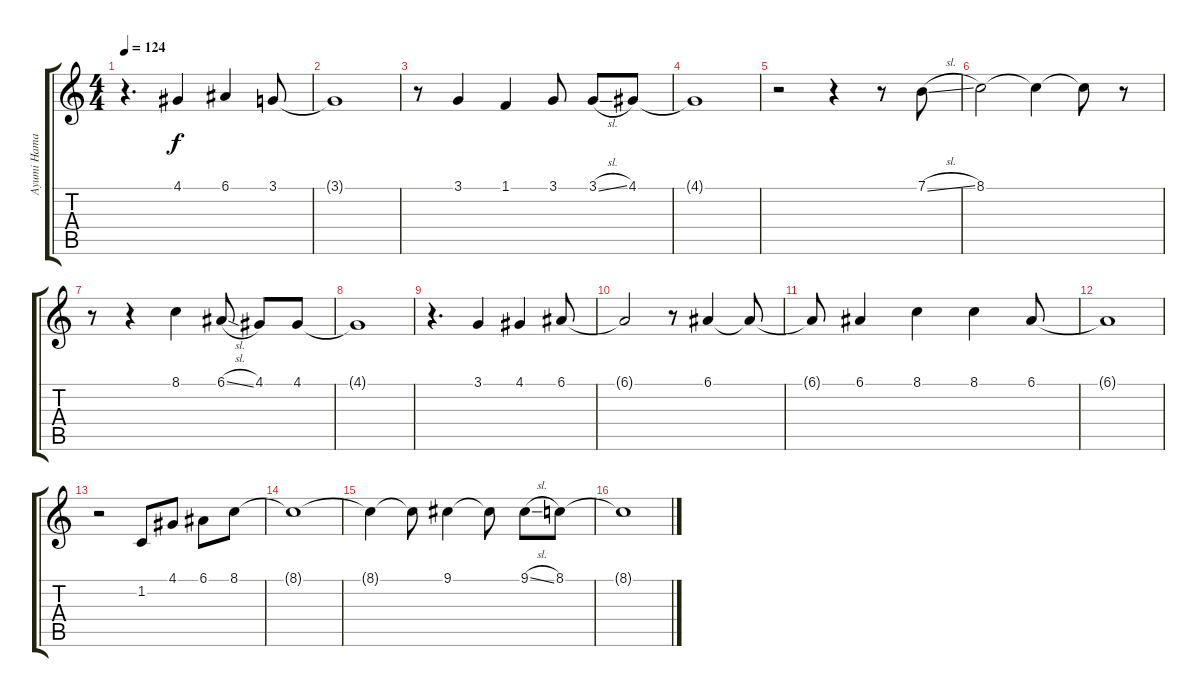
\track ("Ayumi Hamasaki" "Ayumi Hama") {instrument lead2sawtooth}
\staff {score tabs}
\tuning (E4 B3 G3 D3 A2 E2) {hide}
\ts (4 4)
\tempo 124
\clef g2
\ks c
r.4{d dy f} 4.1.4 6.1.4 3.1.8 |
3.1{t}.1 |
r.8 3.1.4 1.1.4 3.1.8 3.1{sl}.8 4.1.8 |
4.1{t}.1 |
r.2 r.4 r.8 7.1{sl}.8 |
8.1.2 8.1{t}.4 8.1{t}.8 r.8 |
r.8 r.4 8.1.4 6.1{sl}.8 4.1.8 4.1.8 |
4.1{t}.1 |
r.4{d} 3.1.4 4.1.4 6.1.8 |
6.1{t}.2 r.8 6.1.4 6.1{t}.8 |
6.1{t}.8 6.1.4 8.1.4 8.1.4 6.1.8 |
6.1{t}.1 |
r.2 1.2.8 4.1.8 6.1.8 8.1.8 |
8.1{t}.1 |
8.1{t}.4 8.1{t}.8 9.1.4 9.1{t}.8 9.1{sl}.8 8.1.8 |
8.1{t}.1
